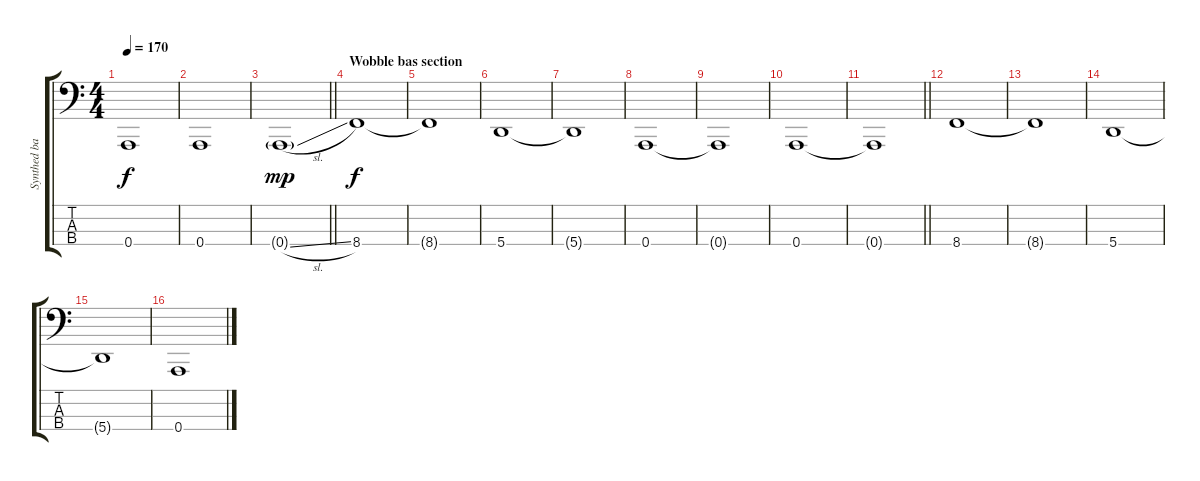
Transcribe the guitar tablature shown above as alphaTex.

\track ("Synthed bas" "Synthed ba") {instrument electricbassfinger}
\staff {score tabs}
\tuning (D2 A1 E1 A0) {hide}
\ts (4 4)
\tempo 170
\clef f4
\ks c
0.4{t}.1{dy f} |
0.4.1 |
\barLineRight lightlight
0.4{sl g}.1{dy mp} |
\section ("" "Wobble bas section")
8.4.1{dy f} |
8.4{t}.1 |
5.4.1 |
5.4{t}.1 |
0.4.1 |
0.4{t}.1 |
0.4.1 |
\barLineRight lightlight
0.4{t}.1 |
8.4.1 |
8.4{t}.1 |
5.4.1 |
5.4{t}.1 |
0.4.1
